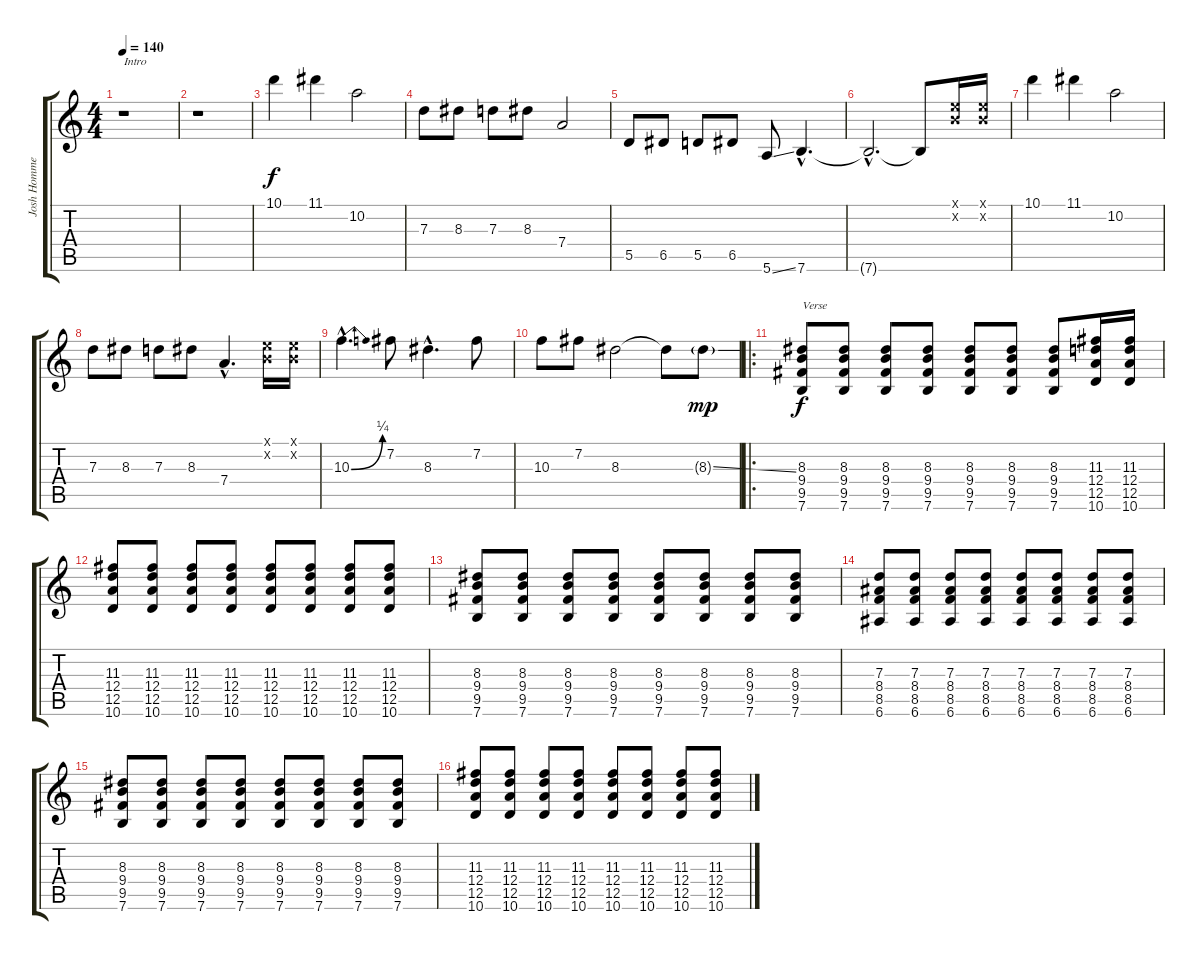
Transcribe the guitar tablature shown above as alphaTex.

\track ("Josh Homme" "Josh Homme") {instrument distortionguitar}
\staff {score tabs}
\tuning (E4 B3 G3 D3 A2 E2) {hide}
\ts (4 4)
\tempo 140
\clef g2
\ks c
r.1{txt "Intro" dy f instrument distortionguitar} |
r.1 |
10.1.4 11.1.4 10.2.2 |
7.3.8 8.3.8 7.3.8 8.3.8 7.4.2 |
5.5.8 6.5.8 5.5.8 6.5.8 5.6{ss}.8 7.6{hac}.4{d} |
7.6{hac t}.2{d} 7.6{t}.8 (0.1{x} 0.2{x}).16 (0.1{x} 0.2{x}).16 |
10.1.4 11.1.4 10.2.2 |
7.3.8 8.3.8 7.3.8 8.3.8 7.4{hac}.4{d} (0.1{x} 0.2{x}).16 (0.1{x} 0.2{x}).16 |
10.3{be (bend 0 0 60 1) hac}.4{d} 7.2.8 8.3{hac}.4{d} 7.2.8 |
10.3.8 7.2.8 8.3.2 8.3{t}.8 8.3{ss g}.8{dy mp} |
\ro
(8.3 9.4 9.5 7.6).8{txt "Verse" dy f} (8.3 9.4 9.5 7.6).8 (8.3 9.4 9.5 7.6).8 (8.3 9.4 9.5 7.6).8 (8.3 9.4 9.5 7.6).8 (8.3 9.4 9.5 7.6).8 (8.3 9.4 9.5 7.6).8 (11.3 12.4 12.5 10.6).16 (11.3 12.4 12.5 10.6).16 |
(11.3 12.4 12.5 10.6).8 (11.3 12.4 12.5 10.6).8 (11.3 12.4 12.5 10.6).8 (11.3 12.4 12.5 10.6).8 (11.3 12.4 12.5 10.6).8 (11.3 12.4 12.5 10.6).8 (11.3 12.4 12.5 10.6).8 (11.3 12.4 12.5 10.6).8 |
(8.3 9.4 9.5 7.6).8 (8.3 9.4 9.5 7.6).8 (8.3 9.4 9.5 7.6).8 (8.3 9.4 9.5 7.6).8 (8.3 9.4 9.5 7.6).8 (8.3 9.4 9.5 7.6).8 (8.3 9.4 9.5 7.6).8 (8.3 9.4 9.5 7.6).8 |
(7.3 8.4 8.5 6.6).8 (7.3 8.4 8.5 6.6).8 (7.3 8.4 8.5 6.6).8 (7.3 8.4 8.5 6.6).8 (7.3 8.4 8.5 6.6).8 (7.3 8.4 8.5 6.6).8 (7.3 8.4 8.5 6.6).8 (7.3 8.4 8.5 6.6).8 |
(8.3 9.4 9.5 7.6).8 (8.3 9.4 9.5 7.6).8 (8.3 9.4 9.5 7.6).8 (8.3 9.4 9.5 7.6).8 (8.3 9.4 9.5 7.6).8 (8.3 9.4 9.5 7.6).8 (8.3 9.4 9.5 7.6).8 (8.3 9.4 9.5 7.6).8 |
(11.3 12.4 12.5 10.6).8 (11.3 12.4 12.5 10.6).8 (11.3 12.4 12.5 10.6).8 (11.3 12.4 12.5 10.6).8 (11.3 12.4 12.5 10.6).8 (11.3 12.4 12.5 10.6).8 (11.3 12.4 12.5 10.6).8 (11.3 12.4 12.5 10.6).8
